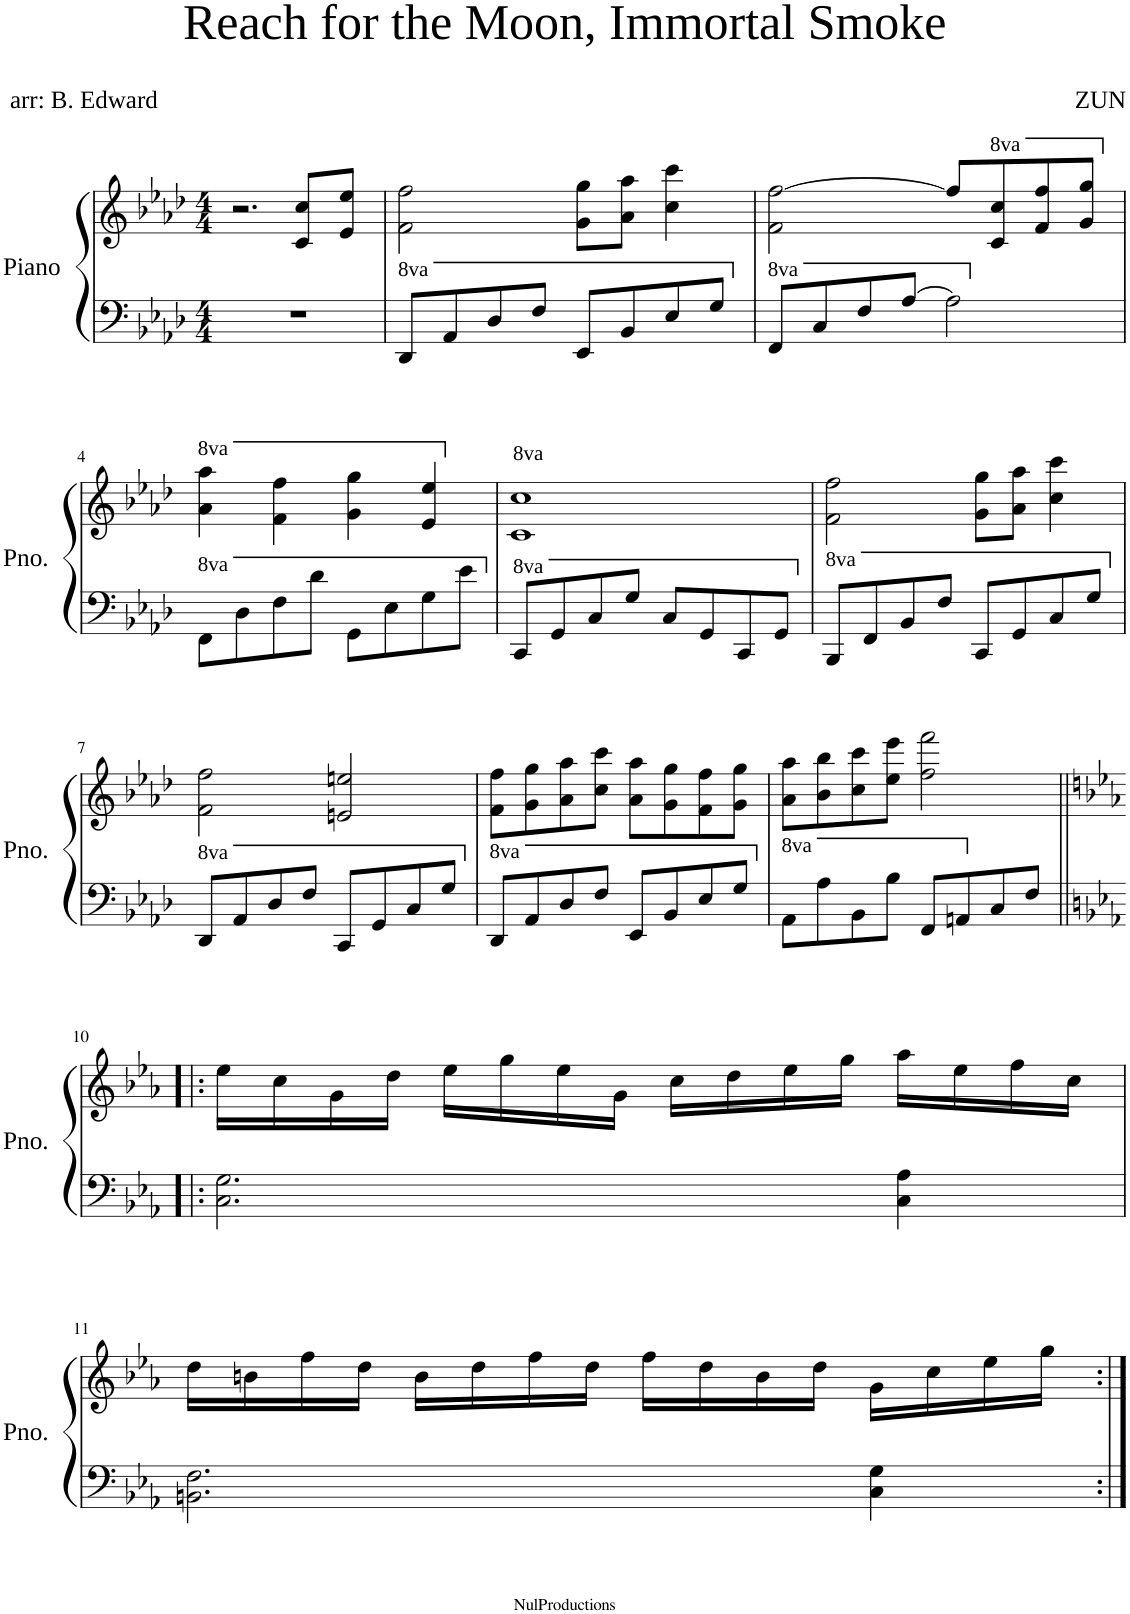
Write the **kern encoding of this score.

**kern	**kern
*part1	*part1
*staff2	*staff1
*I"Piano	*
*I'Pno.	*
*clefF4	*clefG2
*k[b-e-a-d-]	*k[b-e-a-d-]
*M4/4	*M4/4
=1	=1
1r	2.r
.	8c/ 8cc/L
.	8e-/ 8ee-/J
=2	=2
*8va	*
8D-/L	2f\ 2ff\
8A-/	.
8d-/	.
8f/J	.
8E-/L	8g\ 8gg\L
8B-/	8a-\ 8aa-\J
8e-/	4cc\ 4ccc\
8g/J	.
=3	=3
*X8va	*
*8va	*
8F/L	2f\ [2ff\
8c/	.
8f/	.
[8a-/J	.
2a-\]	8ff/L]
*	*8va
.	8cc/ 8ccc/
.	8ff/ 8fff/
.	8gg/ 8ggg/J
!!LO:LB:g=z
=4	=4
*X8va	*
*8va	*
*	*X8va
*	*8va
8F\L	4aa-\ 4aaa-\
8d-\	.
8f\	4ff\ 4fff\
8dd-\J	.
8G\L	4gg\ 4ggg\
8e-\	.
8g\	4ee-/ 4eee-/
8ee-\J	.
=5	=5
*X8va	*
*8va	*
*	*X8va
*	*8va
8C/L	1cc 1ccc
8G/	.
8c/	.
8g/J	.
8c/L	.
8G/	.
8C/	.
8G/J	.
=6	=6
*X8va	*
*8va	*
*	*X8va
8BB-/L	2f\ 2ff\
8F/	.
8B-/	.
8f/J	.
8C/L	8g\ 8gg\L
8G/	8a-\ 8aa-\J
8c/	4cc\ 4ccc\
8g/J	.
!!LO:LB:g=z
=7	=7
*X8va	*
*8va	*
8D-/L	2f\ 2ff\
8A-/	.
8d-/	.
8f/J	.
8C/L	2en/ 2een/
8G/	.
8c/	.
8g/J	.
=8	=8
*X8va	*
*8va	*
8D-/L	8f\ 8ff\L
8A-/	8g\ 8gg\
8d-/	8a-\ 8aa-\
8f/J	8cc\ 8ccc\J
8E-/L	8a-\ 8aa-\L
8B-/	8g\ 8gg\
8e-/	8f\ 8ff\
8g/J	8g\ 8gg\J
=9	=9
*X8va	*
*8va	*
8A-\L	8a-\ 8aa-\L
8a-\	8b-\ 8bb-\
8B-\	8cc\ 8ccc\
8b-\J	8ee-\ 8eee-\J
8F/L	2ff\ 2fff\
8An/	.
8c/	.
8f/J	.
!!LO:LB:g=z
=10!|:	=10!|:
*k[b-e-a-]	*k[b-e-a-]
*X8va	*
2.C\ 2.G\	16ee-\LL
.	16cc\
.	16g\
.	16dd\JJ
.	16ee-\LL
.	16gg\
.	16ee-\
.	16g\JJ
.	16cc\LL
.	16dd\
.	16ee-\
.	16gg\JJ
4C\ 4A-\	16aa-\LL
.	16ee-\
.	16ff\
.	16cc\JJ
!!LO:LB:g=z
=11	=11
2.BBn\ 2.F\	16dd\LL
.	16bn\
.	16ff\
.	16dd\JJ
.	16b\LL
.	16dd\
.	16ff\
.	16dd\JJ
.	16ff\LL
.	16dd\
.	16b\
.	16dd\JJ
4C\ 4G\	16g\LL
.	16cc\
.	16ee-\
.	16gg\JJ
=:|!	=:|!
*-	*-
